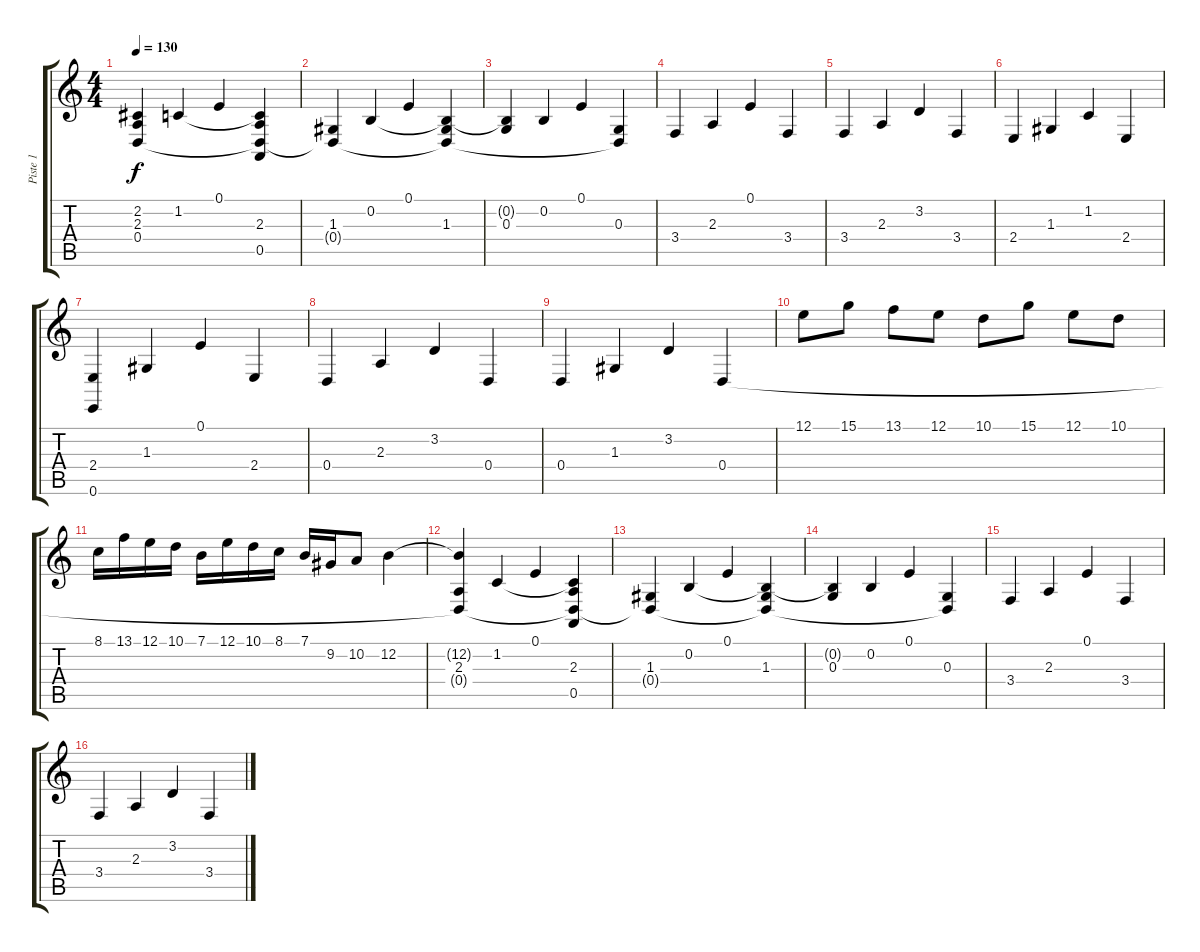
\track ("Piste 1" "Piste 1") {instrument acousticgrandpiano}
\staff {score tabs}
\tuning (E4 B3 G3 D3 A2 E2) {hide}
\ts (4 4)
\tempo 130
\clef g2
\ks c
(2.2 2.3 0.4).4{dy f instrument acousticgrandpiano} 1.2.4 0.1.4 (1.2{t} 2.3 0.4{t} 0.5).4 |
(1.3 0.4{t}).4 0.2.4 0.1.4 (0.2{t} 1.3 0.4{t}).4 |
(0.2{t} 0.3).4 0.2.4 0.1.4 (0.3 0.4{t}).4 |
3.4.4 2.3.4 0.1.4 3.4.4 |
3.4.4 2.3.4 3.2.4 3.4.4 |
2.4.4 1.3.4 1.2.4 2.4.4 |
(2.4 0.6).4 1.3.4 0.1.4 2.4.4 |
0.4.4 2.3.4 3.2.4 0.4.4 |
0.4.4 1.3.4 3.2.4 0.4.4 |
12.1.8 15.1.8 13.1.8 12.1.8 10.1.8 15.1.8 12.1.8 10.1.8 |
8.1.16 13.1.16 12.1.16 10.1.16 7.1.16 12.1.16 10.1.16 8.1.16 7.1.16 9.2.16 10.2.8 12.2.4 |
(12.2{t} 2.3 0.4{t}).4 1.2.4 0.1.4 (1.2{t} 2.3 0.4{t} 0.5).4 |
(1.3 0.4{t}).4 0.2.4 0.1.4 (0.2{t} 1.3 0.4{t}).4 |
(0.2{t} 0.3).4 0.2.4 0.1.4 (0.3 0.4{t}).4 |
3.4.4 2.3.4 0.1.4 3.4.4 |
3.4.4 2.3.4 3.2.4 3.4.4
